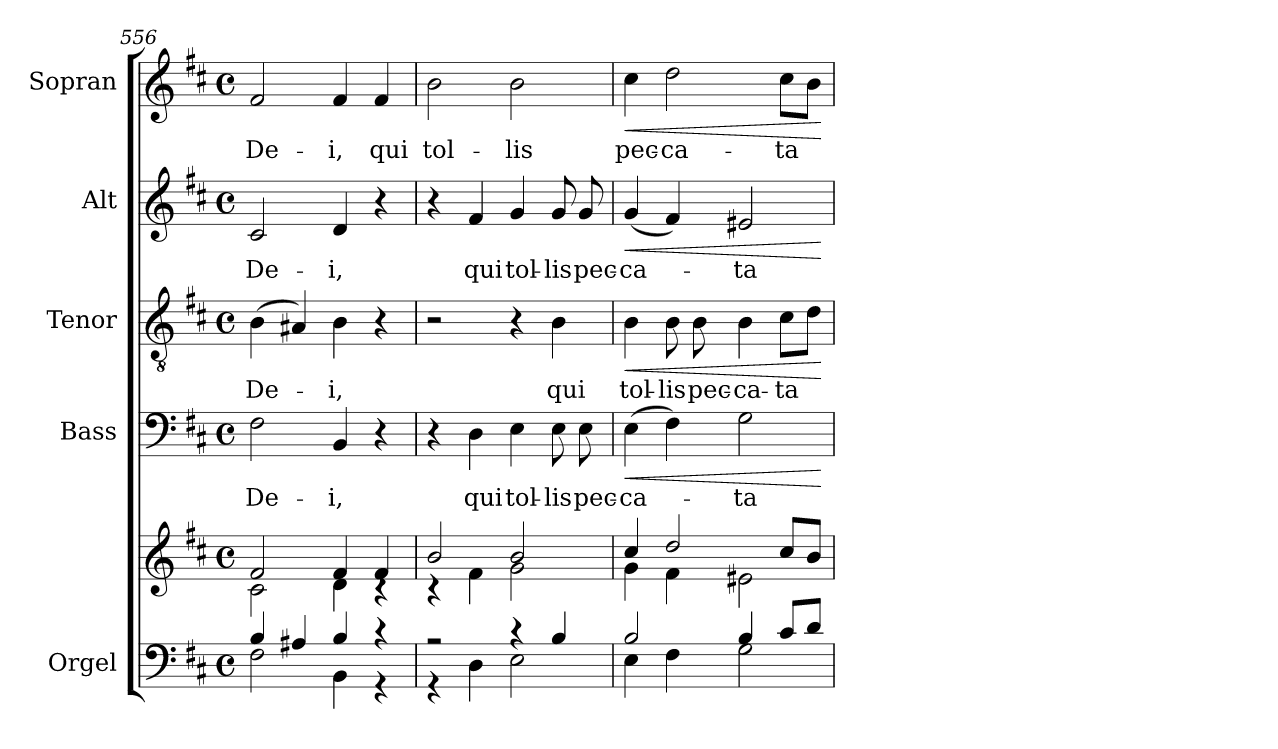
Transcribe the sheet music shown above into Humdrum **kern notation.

**kern	**kern	**kern	**text	**dynam	**kern	**text	**dynam	**kern	**text	**dynam	**kern	**text	**dynam
*part5	*part5	*part4	*part4	*part4	*part3	*part3	*part3	*part2	*part2	*part2	*part1	*part1	*part1
*staff6	*staff5	*staff4	*staff4	*staff4	*staff3	*staff3	*staff3	*staff2	*staff2	*staff2	*staff1	*staff1	*staff1
*I"Orgel	*	*I"Bass	*	*	*I"Tenor	*	*	*I"Alt	*	*	*I"Sopran	*	*
*I'Org.	*	*I'B	*	*	*I'T	*	*	*I'A	*	*	*I'S	*	*
*clefF4	*clefG2	*clefF4	*	*	*clefGv2	*	*	*clefG2	*	*	*clefG2	*	*
*k[f#c#]	*k[f#c#]	*k[f#c#]	*	*	*k[f#c#]	*	*	*k[f#c#]	*	*	*k[f#c#]	*	*
*D:	*D:	*D:	*	*	*D:	*	*	*D:	*	*	*D:	*	*
*M4/4	*M4/4	*M4/4	*	*	*M4/4	*	*	*M4/4	*	*	*M4/4	*	*
*met(c)	*met(c)	*met(c)	*	*	*met(c)	*	*	*met(c)	*	*	*met(c)	*	*
=556	=556	=556	=556	=556	=556	=556	=556	=556	=556	=556	=556	=556	=556
*^	*^	*	*	*	*	*	*	*	*	*	*	*	*
!	!	!	!	!	!LO:LY:b	!	!	!LO:LY:b	!	!	!LO:LY:b	!	!	!LO:LY:b	!
4B!/	2F#!\	2f#!/	2c#!\	2F#\	De-	.	(>4B\	De-	.	2c#/	De-	.	2f#/	De-	.
4A#X!/	.	.	.	.	.	.	4A#X/)	.	.	.	.	.	.	.	.
!	!	!	!	!	!LO:LY:b	!	!	!LO:LY:b	!	!	!LO:LY:b	!	!	!LO:LY:b	!
4B!/	4BB!\	4f#!/	4d!\	4BB/	-i,	.	4B\	-i,	.	4d/	-i,	.	4f#/	-i,	.
!	!	!	!	!	!	!	!	!	!	!	!	!	!	!LO:LY:b	!
4r	4r	4f#!/	4rB	4r	.	.	4r	.	.	4r	.	.	4f#/	qui	.
=557	=557	=557	=557	=557	=557	=557	=557	=557	=557	=557	=557	=557	=557	=557	=557
!	!	!	!	!	!	!	!	!	!	!	!	!	!	!LO:LY:b	!
2rA	4r	2b!/	4rc	4r	.	.	2r	.	.	4r	.	.	2b\	tol-	.
!	!	!	!	!	!LO:LY:b	!	!	!	!	!	!LO:LY:b	!	!	!	!
.	4D!\	.	4f#!\	4D\	qui	.	.	.	.	4f#/	qui	.	.	.	.
!	!	!	!	!	!LO:LY:b	!	!	!	!	!	!LO:LY:b	!	!	!LO:LY:b	!
4rB	2E!\	2b!/	2g!\	4E\	tol-	.	4r	.	.	4g/	tol-	.	2b\	-lis	.
!	!	!	!	!	!LO:LY:b	!	!	!LO:LY:b	!	!	!LO:LY:b	!	!	!	!
4B!/	.	.	.	8E\	-lis	.	4B\	qui	.	8g/	-lis	.	.	.	.
!	!	!	!	!	!LO:LY:b	!	!	!	!	!	!LO:LY:b	!	!	!	!
.	.	.	.	8E\	pec-	.	.	.	.	8g/	pec-	.	.	.	.
=558	=558	=558	=558	=558	=558	=558	=558	=558	=558	=558	=558	=558	=558	=558	=558
!	!	!	!	!	!LO:LY:b	!LO:HP:b	!	!LO:LY:b	!LO:HP:b	!	!LO:LY:b	!LO:HP:b	!	!LO:LY:b	!LO:HP:b
2B!/	4E!\	4cc#!/	4g!\	(>4E\	-ca-	<	4B\	tol-	<	(<4g/	-ca-	<	4cc#\	pec-	<
!	!	!	!	!	!	!	!	!LO:LY:b	!	!	!	!	!	!LO:LY:b	!
.	4F#!\	2dd!/	4f#!\	4F#\)	.	.	8B\	-lis	.	4f#/)	.	.	2dd\	-ca-	.
!	!	!	!	!	!	!	!	!LO:LY:b	!	!	!	!	!	!	!
.	.	.	.	.	.	.	8B\	pec-	.	.	.	.	.	.	.
!	!	!	!	!	!LO:LY:b	!	!	!LO:LY:b	!	!	!LO:LY:b	!	!	!	!
4B!/	2G!\	.	2e#X!\	2G\	-ta	.	4B\	-ca-	.	2e#X/	-ta	.	.	.	.
!	!	!	!	!	!	!	!	!LO:LY:b	!	!	!	!	!	!LO:LY:b	!
8c#!/L	.	8cc#!/L	.	.	.	.	8c#\L	-ta	.	.	.	.	8cc#\L	-ta	.
8d!/J	.	8b!/J	.	.	.	.	8d\J	.	.	.	.	.	8b\J	.	.
*v	*v	*	*	*	*	*	*	*	*	*	*	*	*	*	*
*	*v	*v	*	*	*	*	*	*	*	*	*	*	*	*
.	.	.	.	[	.	.	[	.	.	[	.	.	[
=	=	=	=	=	=	=	=	=	=	=	=	=	=
*-	*-	*-	*-	*-	*-	*-	*-	*-	*-	*-	*-	*-	*-
